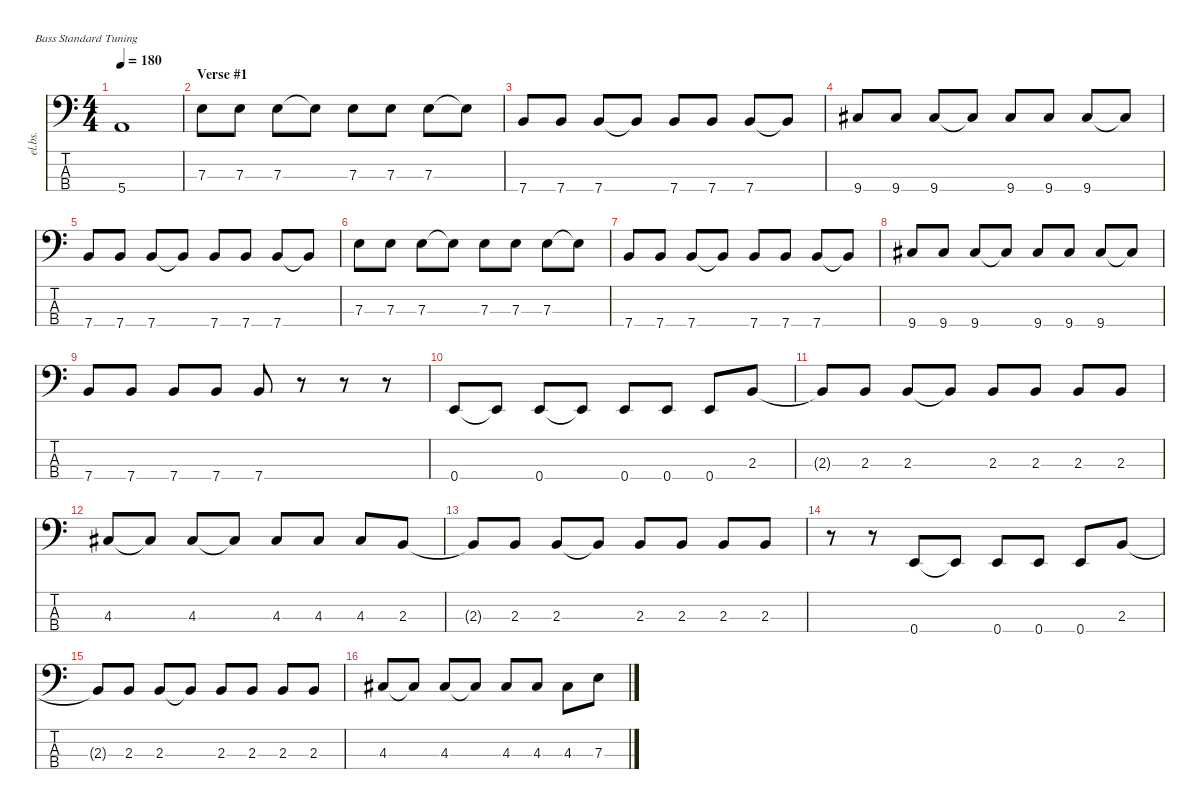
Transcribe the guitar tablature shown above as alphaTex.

\defaultSystemsLayout 4
\hideDynamics
\bracketExtendMode nobrackets
\otherSystemsTrackNameOrientation horizontal
\track ("Bass" "el.bs.") {instrument electricbasspick}
\staff {score tabs}
\tuning (G2 D2 A1 E1)
\ts (4 4)
\tempo 180
\clef f4
\ks c
5.4{t}.1{dy f beam Up} |
\section ("" "Verse #1")
7.3.8{beam Down} 7.3.8{beam Down} 7.3.8{beam Down} 7.3{t}.8{beam Down} 7.3.8{beam Down} 7.3.8{beam Down} 7.3.8{beam Down} 7.3{t}.8{beam Down} |
7.4.8{beam Up} 7.4.8{beam Up} 7.4.8{beam Up} 7.4{t}.8{beam Up} 7.4.8{beam Up} 7.4.8{beam Up} 7.4.8{beam Up} 7.4{t}.8{beam Up} |
9.4{acc #}.8{beam Up} 9.4{acc #}.8{beam Up} 9.4{acc #}.8{beam Up} 9.4{t acc #}.8{beam Up} 9.4{acc #}.8{beam Up} 9.4{acc #}.8{beam Up} 9.4{acc #}.8{beam Up} 9.4{t acc #}.8{beam Up} |
7.4.8{beam Up} 7.4.8{beam Up} 7.4.8{beam Up} 7.4{t}.8{beam Up} 7.4.8{beam Up} 7.4.8{beam Up} 7.4.8{beam Up} 7.4{t}.8{beam Up} |
7.3.8{beam Down} 7.3.8{beam Down} 7.3.8{beam Down} 7.3{t}.8{beam Down} 7.3.8{beam Down} 7.3.8{beam Down} 7.3.8{beam Down} 7.3{t}.8{beam Down} |
7.4.8{beam Up} 7.4.8{beam Up} 7.4.8{beam Up} 7.4{t}.8{beam Up} 7.4.8{beam Up} 7.4.8{beam Up} 7.4.8{beam Up} 7.4{t}.8{beam Up} |
9.4{acc #}.8{beam Up} 9.4{acc #}.8{beam Up} 9.4{acc #}.8{beam Up} 9.4{t acc #}.8{beam Up} 9.4{acc #}.8{beam Up} 9.4{acc #}.8{beam Up} 9.4{acc #}.8{beam Up} 9.4{t acc #}.8{beam Up} |
7.4.8{beam Up} 7.4.8{beam Up} 7.4.8{beam Up} 7.4.8{beam Up} 7.4.8{beam Up} r.8{beam Up} r.8{beam Up} r.8{beam Up} |
0.4.8{beam Up} 0.4{t}.8{beam Up} 0.4.8{beam Up} 0.4{t}.8{beam Up} 0.4.8{beam Up} 0.4.8{beam Up} 0.4.8{beam Up} 2.3.8{beam Up} |
2.3{t}.8{beam Up} 2.3.8{beam Up} 2.3.8{beam Up} 2.3{t}.8{beam Up} 2.3.8{beam Up} 2.3.8{beam Up} 2.3.8{beam Up} 2.3.8{beam Up} |
4.3{acc #}.8{beam Up} 4.3{t acc #}.8{beam Up} 4.3{acc #}.8{beam Up} 4.3{t acc #}.8{beam Up} 4.3{acc #}.8{beam Up} 4.3{acc #}.8{beam Up} 4.3{acc #}.8{beam Up} 2.3.8{beam Up} |
2.3{t}.8{beam Up} 2.3.8{beam Up} 2.3.8{beam Up} 2.3{t}.8{beam Up} 2.3.8{beam Up} 2.3.8{beam Up} 2.3.8{beam Up} 2.3.8{beam Up} |
r.8{beam Down} r.8{beam Down} 0.4.8{beam Up} 0.4{t}.8{beam Up} 0.4.8{beam Up} 0.4.8{beam Up} 0.4.8{beam Up} 2.3.8{beam Up} |
2.3{t}.8{beam Up} 2.3.8{beam Up} 2.3.8{beam Up} 2.3{t}.8{beam Up} 2.3.8{beam Up} 2.3.8{beam Up} 2.3.8{beam Up} 2.3.8{beam Up} |
4.3{acc #}.8{beam Up} 4.3{t acc #}.8{beam Up} 4.3{acc #}.8{beam Up} 4.3{t acc #}.8{beam Up} 4.3{acc #}.8{beam Up} 4.3{acc #}.8{beam Up} 4.3{acc #}.8{beam Down} 7.3.8{beam Down}
